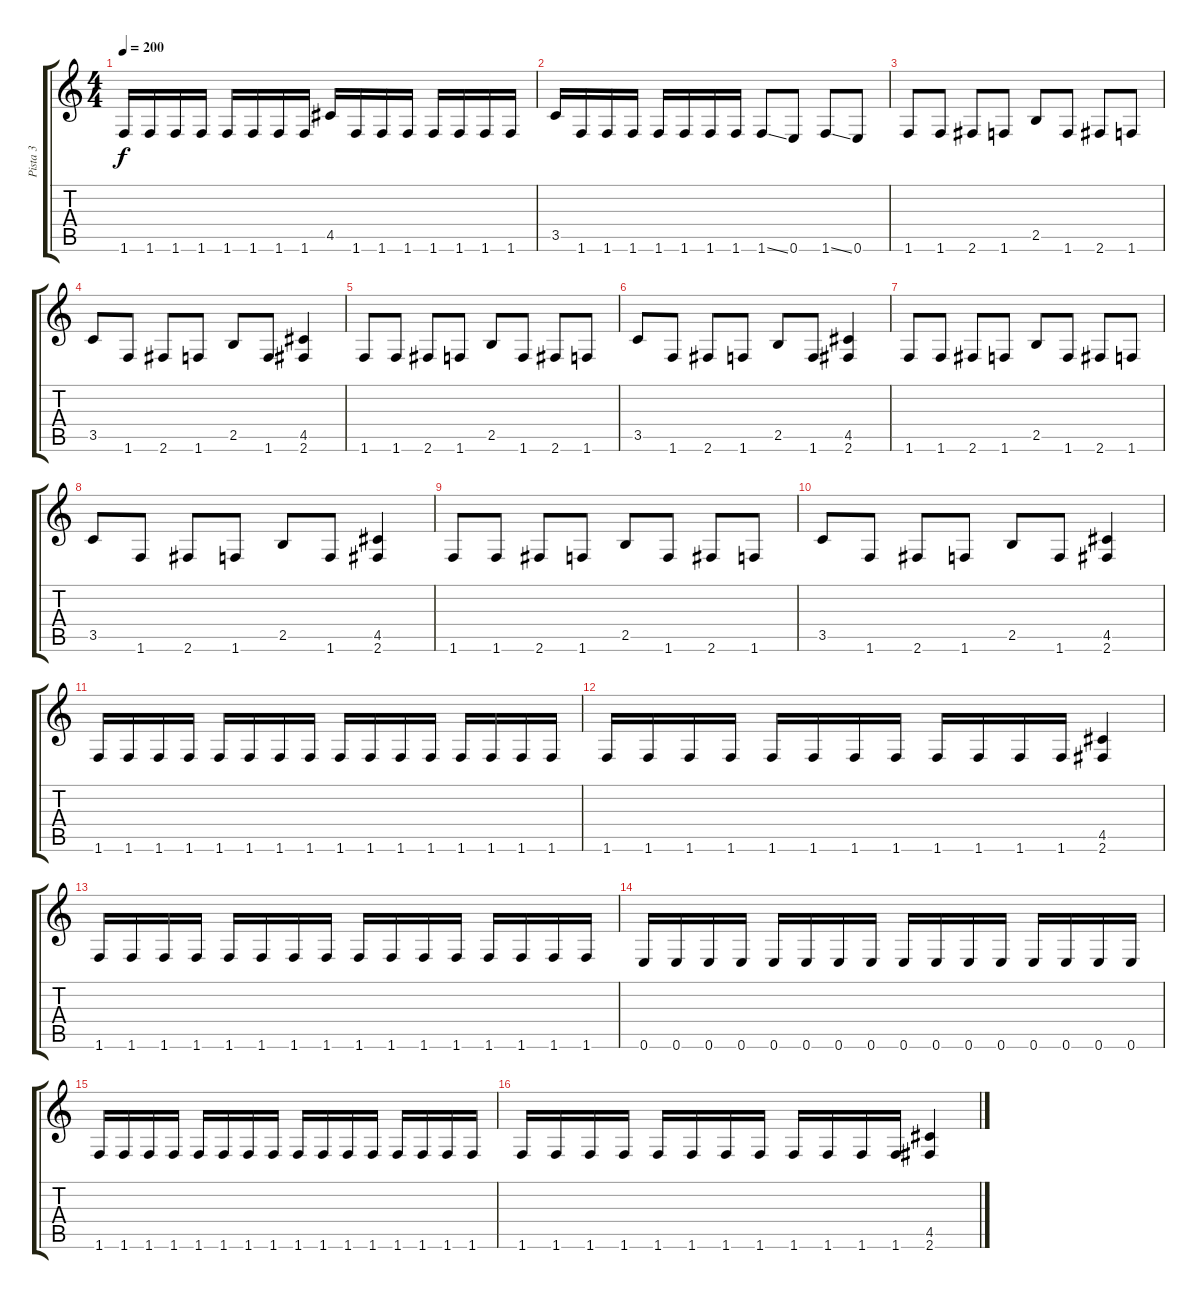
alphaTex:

\track ("Pista 3" "Pista 3") {instrument overdrivenguitar}
\staff {score tabs}
\tuning (E4 B3 G3 D3 A2 E2) {hide}
\ts (4 4)
\tempo 200
\clef g2
\ks c
1.6.16{dy f} 1.6.16 1.6.16 1.6.16 1.6.16 1.6.16 1.6.16 1.6.16 4.5.16 1.6.16 1.6.16 1.6.16 1.6.16 1.6.16 1.6.16 1.6.16 |
3.5.16 1.6.16 1.6.16 1.6.16 1.6.16 1.6.16 1.6.16 1.6.16 1.6{ss}.8 0.6.8 1.6{ss}.8 0.6.8 |
1.6.8 1.6.8 2.6.8 1.6.8 2.5.8 1.6.8 2.6.8 1.6.8 |
3.5.8 1.6.8 2.6.8 1.6.8 2.5.8 1.6.8 (4.5 2.6).4 |
1.6.8 1.6.8 2.6.8 1.6.8 2.5.8 1.6.8 2.6.8 1.6.8 |
3.5.8 1.6.8 2.6.8 1.6.8 2.5.8 1.6.8 (4.5 2.6).4 |
1.6.8 1.6.8 2.6.8 1.6.8 2.5.8 1.6.8 2.6.8 1.6.8 |
3.5.8 1.6.8 2.6.8 1.6.8 2.5.8 1.6.8 (4.5 2.6).4 |
1.6.8 1.6.8 2.6.8 1.6.8 2.5.8 1.6.8 2.6.8 1.6.8 |
3.5.8 1.6.8 2.6.8 1.6.8 2.5.8 1.6.8 (4.5 2.6).4 |
1.6.16 1.6.16 1.6.16 1.6.16 1.6.16 1.6.16 1.6.16 1.6.16 1.6.16 1.6.16 1.6.16 1.6.16 1.6.16 1.6.16 1.6.16 1.6.16 |
1.6.16 1.6.16 1.6.16 1.6.16 1.6.16 1.6.16 1.6.16 1.6.16 1.6.16 1.6.16 1.6.16 1.6.16 (4.5 2.6).4 |
1.6.16 1.6.16 1.6.16 1.6.16 1.6.16 1.6.16 1.6.16 1.6.16 1.6.16 1.6.16 1.6.16 1.6.16 1.6.16 1.6.16 1.6.16 1.6.16 |
0.6.16 0.6.16 0.6.16 0.6.16 0.6.16 0.6.16 0.6.16 0.6.16 0.6.16 0.6.16 0.6.16 0.6.16 0.6.16 0.6.16 0.6.16 0.6.16 |
1.6.16 1.6.16 1.6.16 1.6.16 1.6.16 1.6.16 1.6.16 1.6.16 1.6.16 1.6.16 1.6.16 1.6.16 1.6.16 1.6.16 1.6.16 1.6.16 |
1.6.16 1.6.16 1.6.16 1.6.16 1.6.16 1.6.16 1.6.16 1.6.16 1.6.16 1.6.16 1.6.16 1.6.16 (4.5 2.6).4
